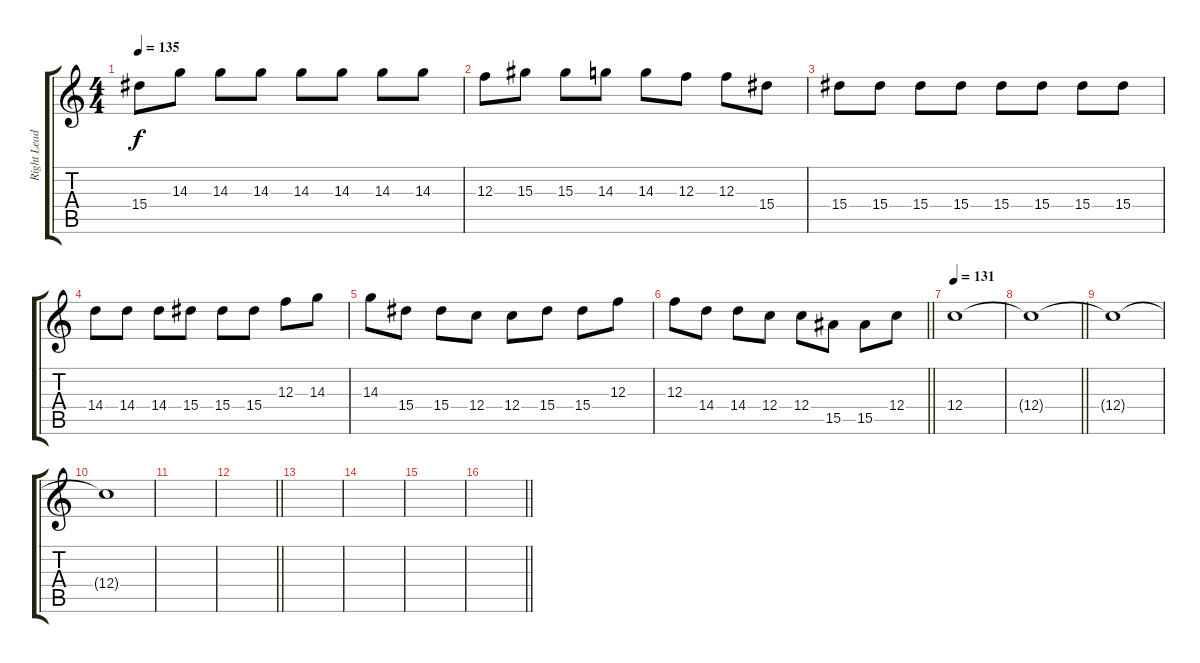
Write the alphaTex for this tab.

\track ("Right Lead 1" "Right Lead") {instrument distortionguitar}
\staff {score tabs}
\tuning (D4 A3 F3 C3 G2 C2) {hide}
\ts (4 4)
\section ("" "")
\tempo 135
\clef g2
\ks c
15.4.8{dy f} 14.3.8 14.3.8 14.3.8 14.3.8 14.3.8 14.3.8 14.3.8 |
12.3.8 15.3.8 15.3.8 14.3.8 14.3.8 12.3.8 12.3.8 15.4.8 |
15.4.8 15.4.8 15.4.8 15.4.8 15.4.8 15.4.8 15.4.8 15.4.8 |
14.4.8 14.4.8 14.4.8 15.4.8 15.4.8 15.4.8 12.3.8 14.3.8 |
14.3.8 15.4.8 15.4.8 12.4.8 12.4.8 15.4.8 15.4.8 12.3.8 |
\barLineRight lightlight
12.3.8 14.4.8 14.4.8 12.4.8 12.4.8 15.5.8 15.5.8 12.4.8 |
\section ("" "")
\tempo 131
12.4.1{volume 0} |
\barLineRight lightlight
12.4{t}.1 |
\section ("" "")
12.4{t}.1 |
12.4{t}.1 |
|
\barLineRight lightlight
|
\section ("" "")
|
|
|
\barLineRight lightlight
